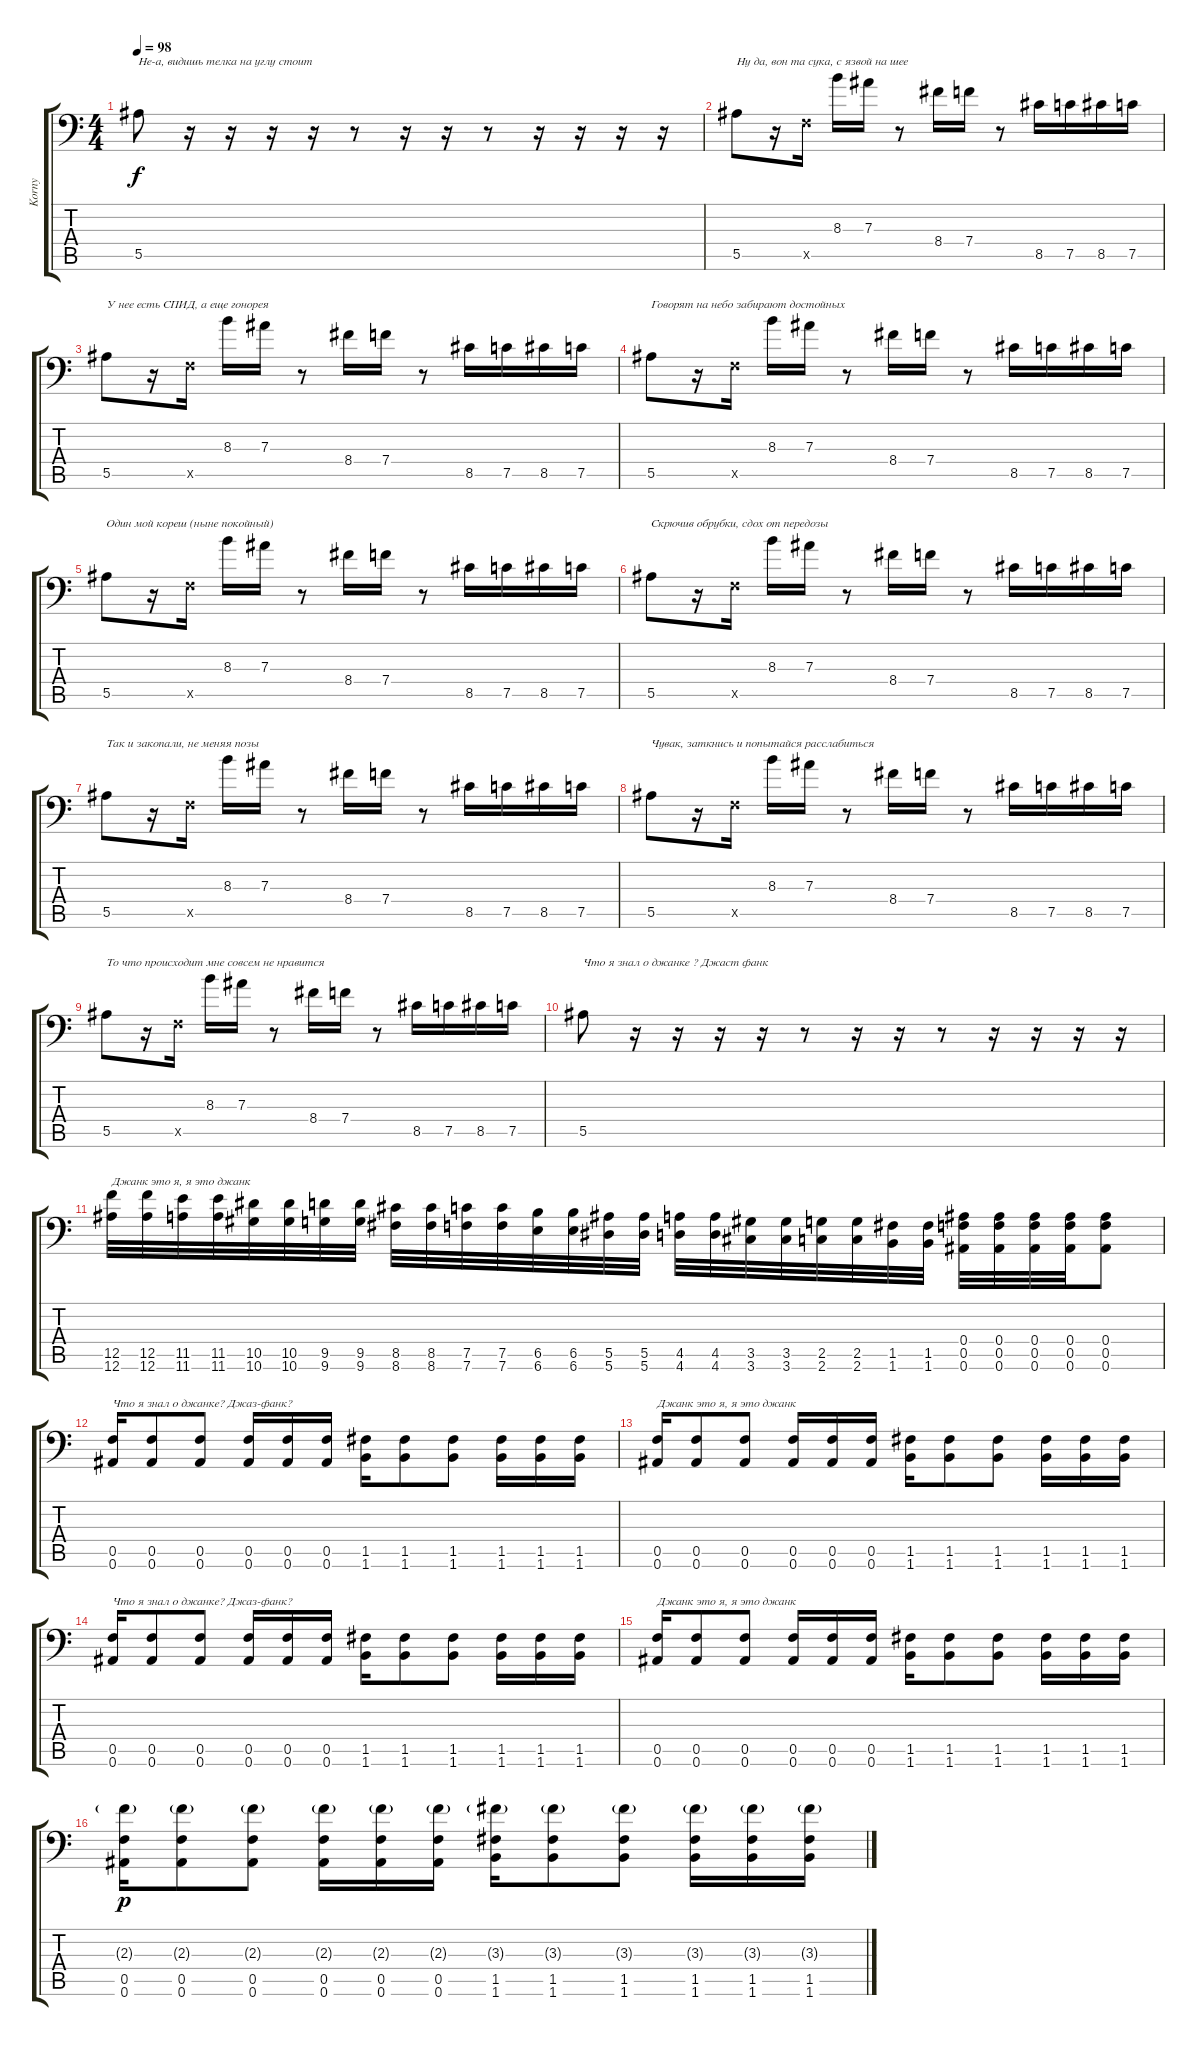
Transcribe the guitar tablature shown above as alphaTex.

\track ("Korny" "Korny") {instrument distortionguitar}
\staff {score tabs}
\tuning (C4 G3 Eb3 Bb2 F2 Bb1) {hide}
\ts (4 4)
\tempo 98
\clef f4
\ks c
5.5.8{txt "Не-а, видишь телка на углу стоит " dy f} r.16 r.16 r.16 r.16 r.8 r.16 r.16 r.8 r.16 r.16 r.16 r.16 |
5.5.8{txt "Ну да, вон та сука, с язвой на шее "} r.16 0.5{x}.16 8.3.16 7.3.16 r.8 8.4.16 7.4.16 r.8 8.5.16 7.5.16 8.5.16 7.5.16 |
5.5.8{txt "У нее есть СПИД, а еще гонорея "} r.16 0.5{x}.16 8.3.16 7.3.16 r.8 8.4.16 7.4.16 r.8 8.5.16 7.5.16 8.5.16 7.5.16 |
5.5.8{txt "Говорят на небо забирают достойных "} r.16 0.5{x}.16 8.3.16 7.3.16 r.8 8.4.16 7.4.16 r.8 8.5.16 7.5.16 8.5.16 7.5.16 |
5.5.8{txt "Один мой кореш (ныне покойный) "} r.16 0.5{x}.16 8.3.16 7.3.16 r.8 8.4.16 7.4.16 r.8 8.5.16 7.5.16 8.5.16 7.5.16 |
5.5.8{txt "Скрючив обрубки, сдох от передозы "} r.16 0.5{x}.16 8.3.16 7.3.16 r.8 8.4.16 7.4.16 r.8 8.5.16 7.5.16 8.5.16 7.5.16 |
5.5.8{txt "Так и закопали, не меняя позы "} r.16 0.5{x}.16 8.3.16 7.3.16 r.8 8.4.16 7.4.16 r.8 8.5.16 7.5.16 8.5.16 7.5.16 |
5.5.8{txt "Чувак, заткнись и попытайся расслабиться "} r.16 0.5{x}.16 8.3.16 7.3.16 r.8 8.4.16 7.4.16 r.8 8.5.16 7.5.16 8.5.16 7.5.16 |
5.5.8{txt "То что происходит мне совсем не нравится "} r.16 0.5{x}.16 8.3.16 7.3.16 r.8 8.4.16 7.4.16 r.8 8.5.16 7.5.16 8.5.16 7.5.16 |
5.5.8{txt "Что я знал о джанке ? Джаст фанк"} r.16 r.16 r.16 r.16 r.8 r.16 r.16 r.8 r.16 r.16 r.16 r.16 |
(12.5 12.6).32{txt "Джанк это я, я это джанк"} (12.5 12.6).32 (11.5 11.6).32 (11.5 11.6).32 (10.5 10.6).32 (10.5 10.6).32 (9.5 9.6).32 (9.5 9.6).32 (8.5 8.6).32 (8.5 8.6).32 (7.5 7.6).32 (7.5 7.6).32 (6.5 6.6).32 (6.5 6.6).32 (5.5 5.6).32 (5.5 5.6).32 (4.5 4.6).32 (4.5 4.6).32 (3.5 3.6).32 (3.5 3.6).32 (2.5 2.6).32 (2.5 2.6).32 (1.5 1.6).32 (1.5 1.6).32 (0.4 0.5 0.6).32 (0.4 0.5 0.6).32 (0.4 0.5 0.6).32 (0.4 0.5 0.6).32 (0.4 0.5 0.6).8 |
(0.5 0.6).16{txt "Что я знал о джанке? Джаз-фанк?" instrument distortionguitar} (0.5 0.6).8 (0.5 0.6).8 (0.5 0.6).16 (0.5 0.6).16 (0.5 0.6).16 (1.5 1.6).16 (1.5 1.6).8 (1.5 1.6).8 (1.5 1.6).16 (1.5 1.6).16 (1.5 1.6).16 |
(0.5 0.6).16{txt "Джанк это я, я это джанк        "} (0.5 0.6).8 (0.5 0.6).8 (0.5 0.6).16 (0.5 0.6).16 (0.5 0.6).16 (1.5 1.6).16 (1.5 1.6).8 (1.5 1.6).8 (1.5 1.6).16 (1.5 1.6).16 (1.5 1.6).16 |
(0.5 0.6).16{txt "Что я знал о джанке? Джаз-фанк?"} (0.5 0.6).8 (0.5 0.6).8 (0.5 0.6).16 (0.5 0.6).16 (0.5 0.6).16 (1.5 1.6).16 (1.5 1.6).8 (1.5 1.6).8 (1.5 1.6).16 (1.5 1.6).16 (1.5 1.6).16 |
(0.5 0.6).16{txt "Джанк это я, я это джанк        "} (0.5 0.6).8 (0.5 0.6).8 (0.5 0.6).16 (0.5 0.6).16 (0.5 0.6).16 (1.5 1.6).16 (1.5 1.6).8 (1.5 1.6).8 (1.5 1.6).16 (1.5 1.6).16 (1.5 1.6).16 |
(2.3{g} 0.5 0.6).16{dy p} (2.3{g} 0.5 0.6).8 (2.3{g} 0.5 0.6).8 (2.3{g} 0.5 0.6).16 (2.3{g} 0.5 0.6).16 (2.3{g} 0.5 0.6).16 (3.3{g} 1.5 1.6).16 (3.3{g} 1.5 1.6).8 (3.3{g} 1.5 1.6).8 (3.3{g} 1.5 1.6).16 (3.3{g} 1.5 1.6).16 (3.3{g} 1.5 1.6).16
